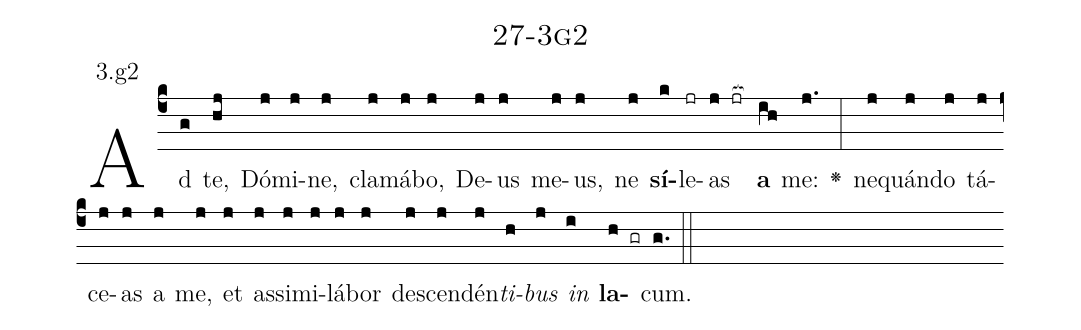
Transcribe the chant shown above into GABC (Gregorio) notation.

name: 27-3g2;
annotation: 3.g2;
%%
(c4)Ad(g) te,(hj) Dó(j)mi(j)ne,(j) cla(j)má(j)bo,(j) De(j)us(j) me(j)us,(j) ne(j) <b>sí</b>(k)le(jr)as(j jr[ocb:1{]) <b>a</b>(ih[ocb:0}]) me:(j.) <v>\greheightstar</v>(:) ne(j)quán(j)do(j) tá(j)ce(j)as(j) a(j) me,(j) et(j) as(j)si(j)mi(j)lá(j)bor(j) de(j)scen(j)dén(j)<i>ti</i>(h)<i>bus</i>(j) <i>in</i>(i) <b>la</b>(h gr)cum.(g.) (::)


%E(j) u(h) o(j) u(i) a(h) e.(g.) (::)
